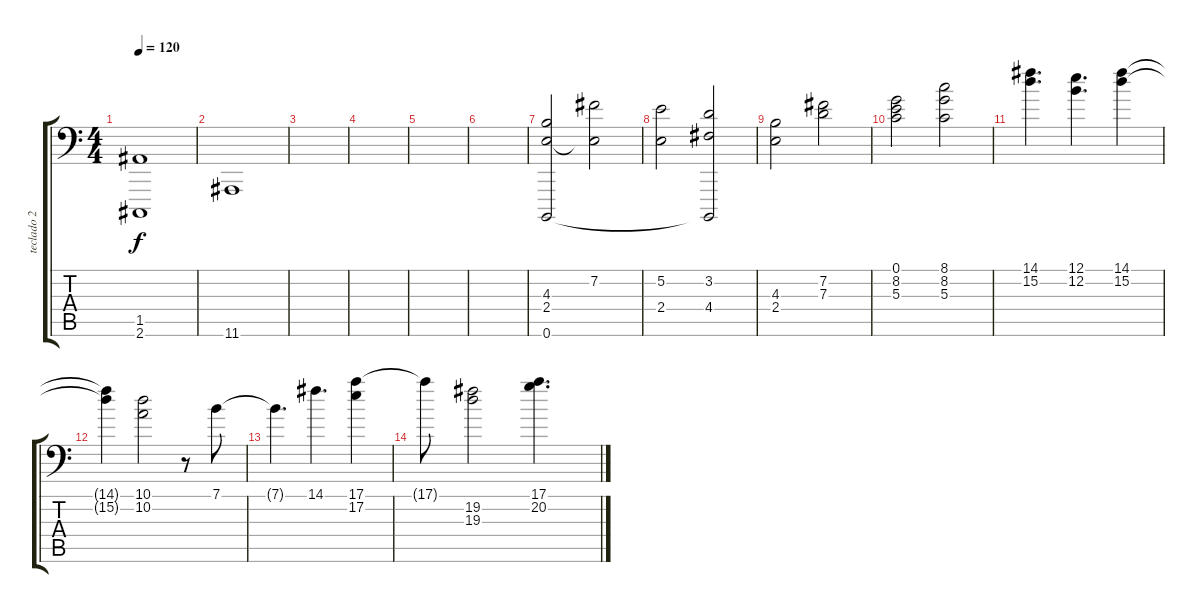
\track ("teclado 2" "teclado 2") {instrument stringensemble2}
\staff {score tabs}
\tuning (E4 B3 G3 D3 A2 B0) {hide}
\ts (4 4)
\tempo 120
\clef f4
\ks c
(1.5 2.6).1{dy f} |
11.6.1 |
|
|
|
|
(4.3 2.4 0.6).2 (7.2 2.4{t}).2 |
(5.2 2.4).2 (3.2 4.4 0.6{t}).2 |
(4.3 2.4).2 (7.2 7.3).2 |
(0.1 8.2 5.3).2 (8.1 8.2 5.3).2 |
(14.1 15.2).4{d} (12.1 12.2).4{d} (14.1 15.2).4 |
(14.1{t} 15.2{t}).4 (10.1 10.2).2 r.8 7.1.8 |
7.1{t}.4{d} 14.1.4{d} (17.1 17.2).4 |
17.1{t}.8 (19.2 19.3).2 (17.1 20.2).4{d}
